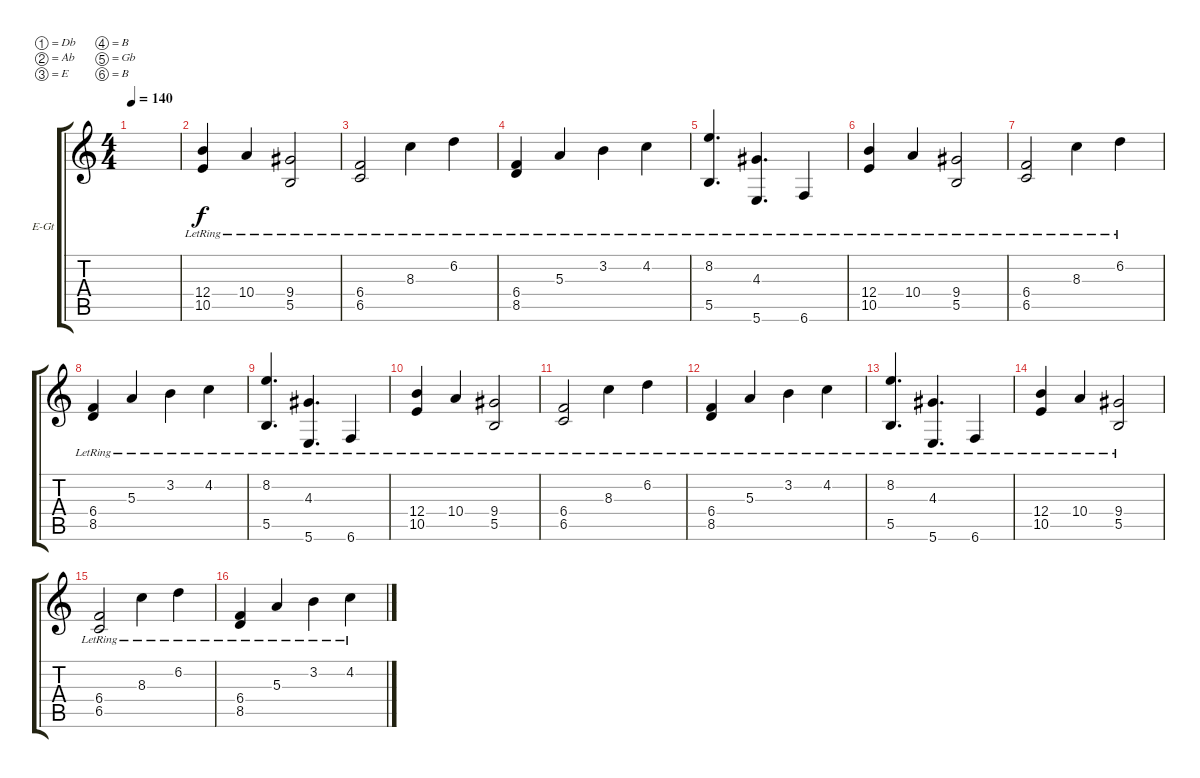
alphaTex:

\defaultSystemsLayout 4
\bracketExtendMode groupsimilarinstruments
\firstSystemTrackNameOrientation horizontal
\otherSystemsTrackNameOrientation horizontal
\track ("Electric Guitar" "E-Gt") {instrument electricguitarclean}
\staff {score tabs}
\tuning (Db4 Ab3 E3 B2 Gb2 B1)
\ts (4 4)
\tempo 140
\clef g2
\scale
0.333333
\ks c
|
(10.5{lr} 12.4{lr}).4 10.4{lr}.4 (5.5{lr} 9.4{lr}).2 |
(6.5{lr} 6.4{lr}).2 8.3{lr}.4 6.2{lr}.4 |
(8.5{lr} 6.4{lr}).4 5.3{lr}.4 3.2{lr}.4 4.2{lr}.4 |
(5.5{lr} 8.2{lr}).4{d} (4.3{lr} 5.6{lr}).4{d} 6.6{lr}.4 |
(10.5{lr} 12.4{lr}).4 10.4{lr}.4 (5.5{lr} 9.4{lr}).2 |
(6.5{lr} 6.4{lr}).2 8.3{lr}.4 6.2{lr}.4 |
(8.5{lr} 6.4{lr}).4 5.3{lr}.4 3.2{lr}.4 4.2{lr}.4 |
(5.5{lr} 8.2{lr}).4{d} (4.3{lr} 5.6{lr}).4{d} 6.6{lr}.4 |
(10.5{lr} 12.4{lr}).4 10.4{lr}.4 (5.5{lr} 9.4{lr}).2 |
(6.5{lr} 6.4{lr}).2 8.3{lr}.4 6.2{lr}.4 |
(8.5{lr} 6.4{lr}).4 5.3{lr}.4 3.2{lr}.4 4.2{lr}.4 |
(5.5{lr} 8.2{lr}).4{d} (4.3{lr} 5.6{lr}).4{d} 6.6{lr}.4 |
(10.5{lr} 12.4{lr}).4 10.4{lr}.4 (5.5{lr} 9.4{lr}).2 |
(6.5{lr} 6.4{lr}).2 8.3{lr}.4 6.2{lr}.4 |
(8.5{lr} 6.4{lr}).4 5.3{lr}.4 3.2{lr}.4 4.2{lr}.4
